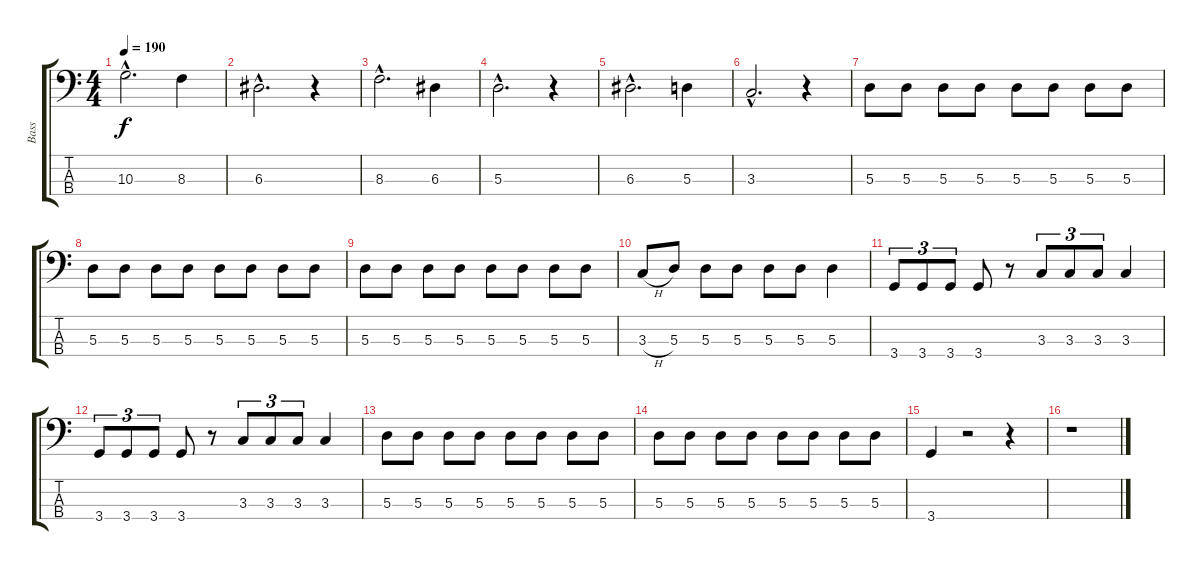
\track ("Bass" "Bass") {instrument electricbassfinger}
\staff {score tabs}
\tuning (G2 D2 A1 E1) {hide}
\ts (4 4)
\tempo 190
\clef f4
\ks c
10.3{hac}.2{d dy f} 8.3.4 |
6.3{hac}.2{d} r.4 |
8.3{hac}.2{d} 6.3.4 |
5.3{hac}.2{d} r.4 |
6.3{hac}.2{d} 5.3.4 |
3.3{hac}.2{d} r.4 |
5.3.8 5.3.8 5.3.8 5.3.8 5.3.8 5.3.8 5.3.8 5.3.8 |
5.3.8 5.3.8 5.3.8 5.3.8 5.3.8 5.3.8 5.3.8 5.3.8 |
5.3.8 5.3.8 5.3.8 5.3.8 5.3.8 5.3.8 5.3.8 5.3.8 |
3.3{h}.8 5.3.8 5.3.8 5.3.8 5.3.8 5.3.8 5.3.4 |
3.4.8{tu (3 2)} 3.4.8{tu (3 2)} 3.4.8{tu (3 2)} 3.4.8 r.8 3.3.8{tu (3 2)} 3.3.8{tu (3 2)} 3.3.8{tu (3 2)} 3.3.4 |
3.4.8{tu (3 2)} 3.4.8{tu (3 2)} 3.4.8{tu (3 2)} 3.4.8 r.8 3.3.8{tu (3 2)} 3.3.8{tu (3 2)} 3.3.8{tu (3 2)} 3.3.4 |
5.3.8 5.3.8 5.3.8 5.3.8 5.3.8 5.3.8 5.3.8 5.3.8 |
5.3.8 5.3.8 5.3.8 5.3.8 5.3.8 5.3.8 5.3.8 5.3.8 |
3.4.4 r.2 r.4 |
r.1
